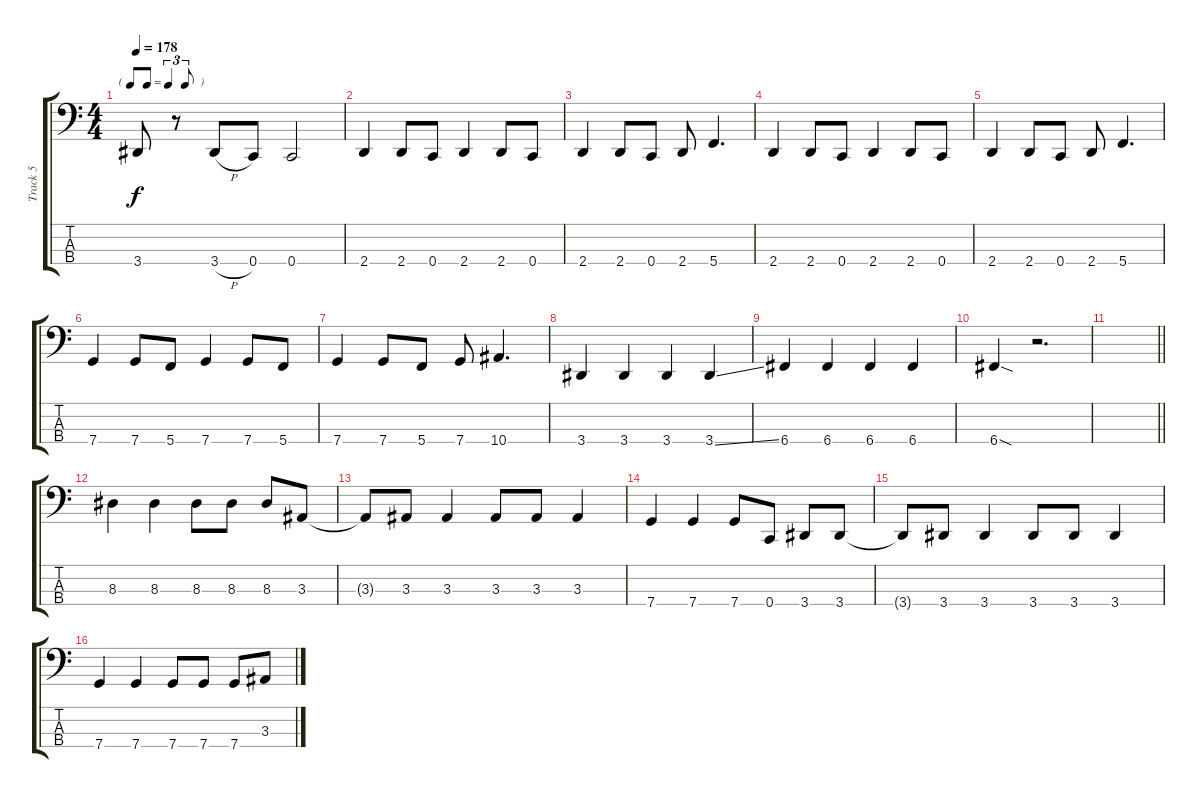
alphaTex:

\track ("Track 5" "Track 5") {instrument electricbasspick}
\staff {score tabs}
\tuning (F2 C2 G1 C1) {hide}
\ts (4 4)
\tf triplet8th
\tempo 178
\clef f4
\ks c
3.4.8{dy f} r.8 3.4{h}.8 0.4.8 0.4.2 |
2.4.4 2.4.8 0.4.8 2.4.4 2.4.8 0.4.8 |
2.4.4 2.4.8 0.4.8 2.4.8 5.4.4{d} |
2.4.4 2.4.8 0.4.8 2.4.4 2.4.8 0.4.8 |
2.4.4 2.4.8 0.4.8 2.4.8 5.4.4{d} |
7.4.4 7.4.8 5.4.8 7.4.4 7.4.8 5.4.8 |
7.4.4 7.4.8 5.4.8 7.4.8 10.4.4{d} |
3.4.4 3.4.4 3.4.4 3.4{ss}.4 |
6.4.4 6.4.4 6.4.4 6.4.4 |
6.4{sod}.4 r.2{d} |
\barLineRight lightlight
|
8.3.4 8.3.4 8.3.8 8.3.8 8.3.8 3.3.8 |
3.3{t}.8 3.3.8 3.3.4 3.3.8 3.3.8 3.3.4 |
7.4.4 7.4.4 7.4.8 0.4.8 3.4.8 3.4.8 |
3.4{t}.8 3.4.8 3.4.4 3.4.8 3.4.8 3.4.4 |
7.4.4 7.4.4 7.4.8 7.4.8 7.4.8 3.3.8
